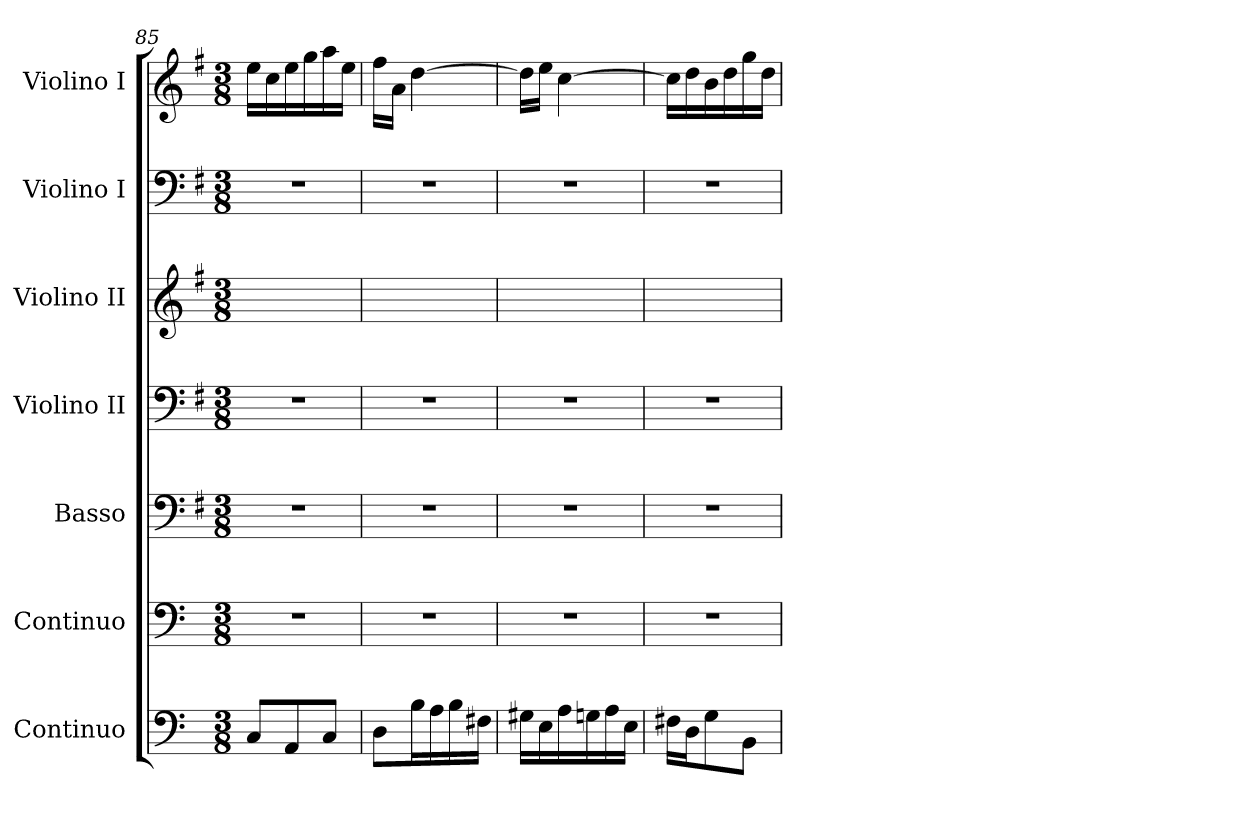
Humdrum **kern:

**kern	**kern	**kern	**kern	**kern	**kern	**kern
*part7	*part6	*part5	*part4	*part3	*part2	*part1
*staff7	*staff6	*staff5	*staff4	*staff3	*staff2	*staff1
*I"Continuo	*I"Continuo	*I"Basso	*I"Violino II	*I"Violino II	*I"Violino I	*I"Violino I
*	*	*I'B.	*I'Vln. II	*I'Vln. II	*I'Vln. I	*I'Vln. I
*clefF4	*clefF4	*clefF4	*clefF4	*clefG2	*clefF4	*clefG2
*k[]	*k[]	*k[f#]	*k[f#]	*k[f#]	*k[f#]	*k[f#]
*a:	*a:	*e:	*e:	*e:	*e:	*e:
*M3/8	*M3/8	*M3/8	*M3/8	*M3/8	*M3/8	*M3/8
=85	=85	=85	=85	=85	=85	=85
!	!LO:N:vis=1	!LO:N:vis=1	!LO:N:vis=1	!	!LO:N:vis=1	!
8Ci/L	4.r	4.r	4.r	16eei\LLyy	4.r	16eei\LL
.	.	.	.	16cci\yy	.	16cci\
8AAi/	.	.	.	16eei\yy	.	16eei\
.	.	.	.	16ggi\yy	.	16ggi\
8Ci/J	.	.	.	16aai\yy	.	16aai\
.	.	.	.	16eei\JJyy	.	16eei\JJ
=86	=86	=86	=86	=86	=86	=86
!	!LO:N:vis=1	!LO:N:vis=1	!LO:N:vis=1	!	!LO:N:vis=1	!
8Di\L	4.r	4.r	4.r	16ff#i\LLyy	4.r	16ff#i\LL
.	.	.	.	16ai\JJyy	.	16ai\JJ
16Bi\L	.	.	.	[4ddi\yy	.	[4ddi\
16Ai\	.	.	.	.	.	.
16Bi\	.	.	.	.	.	.
16F#i\JJ	.	.	.	.	.	.
=87	=87	=87	=87	=87	=87	=87
!	!LO:N:vis=1	!LO:N:vis=1	!LO:N:vis=1	!	!LO:N:vis=1	!
16G#Xi\LL	4.r	4.r	4.r	16ddi\LLyy]	4.r	16ddi\LL]
16Ei\	.	.	.	16eei\JJyy	.	16eei\JJ
16Ai\	.	.	.	[4cci\yy	.	[4cci\
16Gni\	.	.	.	.	.	.
16Ai\	.	.	.	.	.	.
16Ei\JJ	.	.	.	.	.	.
!!LO:LB:g=z
=88	=88	=88	=88	=88	=88	=88
!	!LO:N:vis=1	!LO:N:vis=1	!LO:N:vis=1	!	!LO:N:vis=1	!
16F#i\LL	4.r	4.r	4.r	16cci\LLyy]	4.r	16cci\LL]
16Di\J	.	.	.	16ddi\yy	.	16ddi\
8Gi\	.	.	.	16bi\yy	.	16bi\
.	.	.	.	16ddi\yy	.	16ddi\
8BBi\J	.	.	.	16ggi\yy	.	16ggi\
.	.	.	.	16ddi\JJyy	.	16ddi\JJ
=	=	=	=	=	=	=
*-	*-	*-	*-	*-	*-	*-
